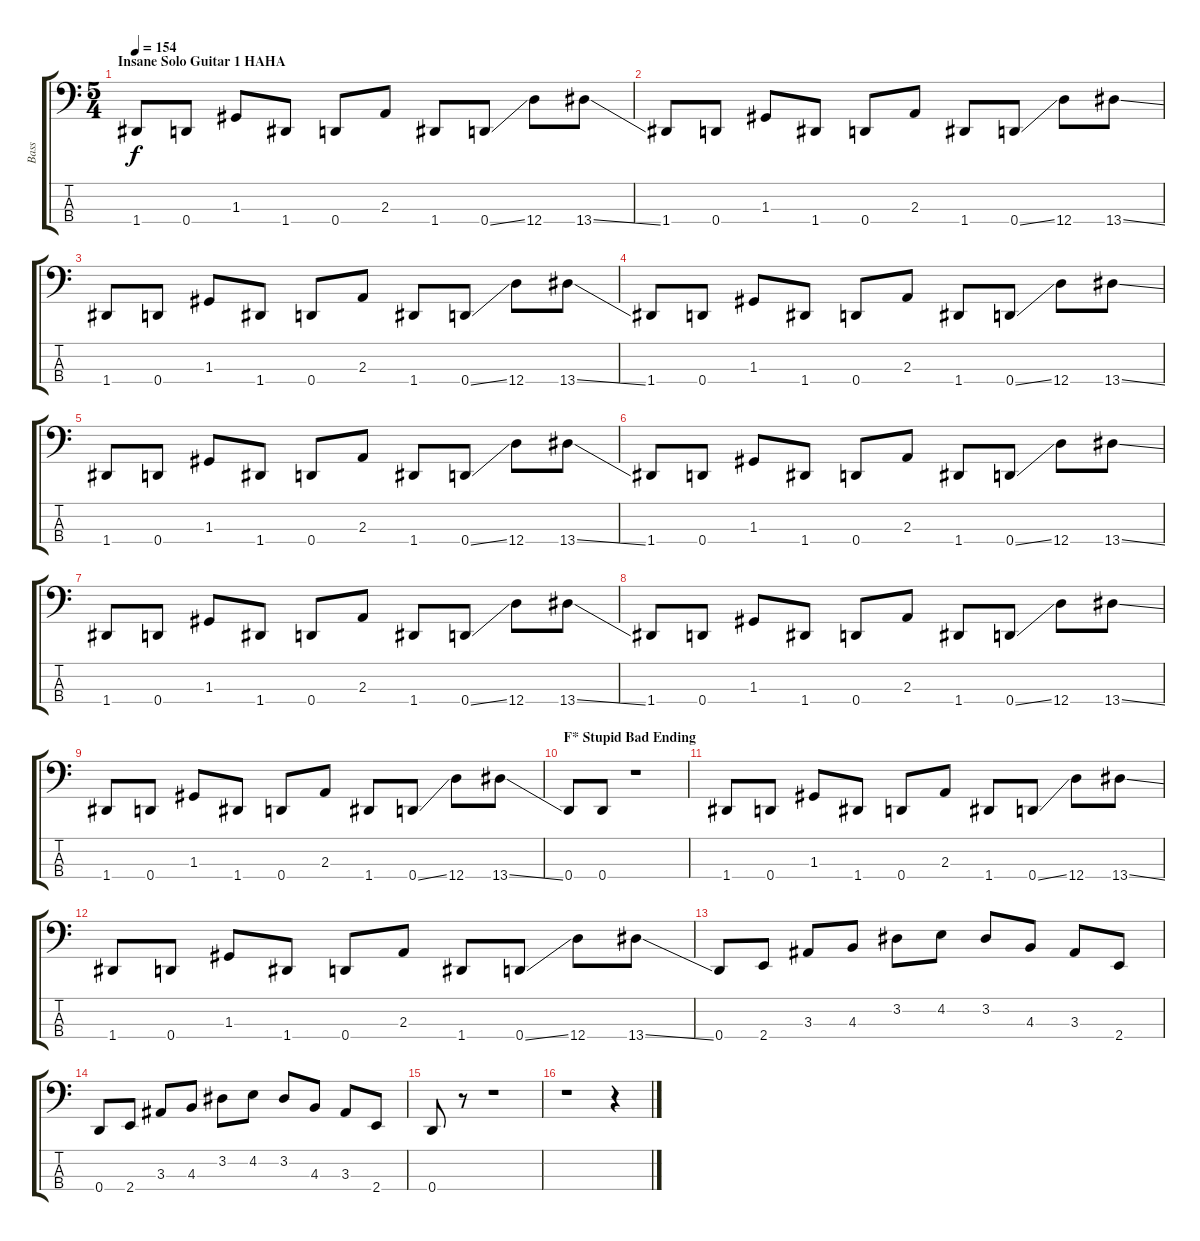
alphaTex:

\track ("Bass" "Bass") {instrument electricbasspick}
\staff {score tabs}
\tuning (F2 C2 G1 D1) {hide}
\ts (5 4)
\section ("" "Insane Solo Guitar 1 HAHA")
\tempo 154
\clef f4
\ks c
1.4.8{dy f} 0.4.8 1.3.8 1.4.8 0.4.8 2.3.8 1.4.8 0.4{ss}.8 12.4.8 13.4{ss}.8 |
1.4.8 0.4.8 1.3.8 1.4.8 0.4.8 2.3.8 1.4.8 0.4{ss}.8 12.4.8 13.4{ss}.8 |
1.4.8 0.4.8 1.3.8 1.4.8 0.4.8 2.3.8 1.4.8 0.4{ss}.8 12.4.8 13.4{ss}.8 |
1.4.8 0.4.8 1.3.8 1.4.8 0.4.8 2.3.8 1.4.8 0.4{ss}.8 12.4.8 13.4{ss}.8 |
1.4.8 0.4.8 1.3.8 1.4.8 0.4.8 2.3.8 1.4.8 0.4{ss}.8 12.4.8 13.4{ss}.8 |
1.4.8 0.4.8 1.3.8 1.4.8 0.4.8 2.3.8 1.4.8 0.4{ss}.8 12.4.8 13.4{ss}.8 |
1.4.8 0.4.8 1.3.8 1.4.8 0.4.8 2.3.8 1.4.8 0.4{ss}.8 12.4.8 13.4{ss}.8 |
1.4.8 0.4.8 1.3.8 1.4.8 0.4.8 2.3.8 1.4.8 0.4{ss}.8 12.4.8 13.4{ss}.8 |
1.4.8 0.4.8 1.3.8 1.4.8 0.4.8 2.3.8 1.4.8 0.4{ss}.8 12.4.8 13.4{ss}.8 |
\section ("" "F* Stupid Bad Ending")
0.4.8 0.4.8 r.1 |
1.4.8 0.4.8 1.3.8 1.4.8 0.4.8 2.3.8 1.4.8 0.4{ss}.8 12.4.8 13.4{ss}.8 |
1.4.8 0.4.8 1.3.8 1.4.8 0.4.8 2.3.8 1.4.8 0.4{ss}.8 12.4.8 13.4{ss}.8 |
0.4.8 2.4.8 3.3.8 4.3.8 3.2.8 4.2.8 3.2.8 4.3.8 3.3.8 2.4.8 |
0.4.8 2.4.8 3.3.8 4.3.8 3.2.8 4.2.8 3.2.8 4.3.8 3.3.8 2.4.8 |
0.4.8 r.8 r.1 |
r.1 r.4
